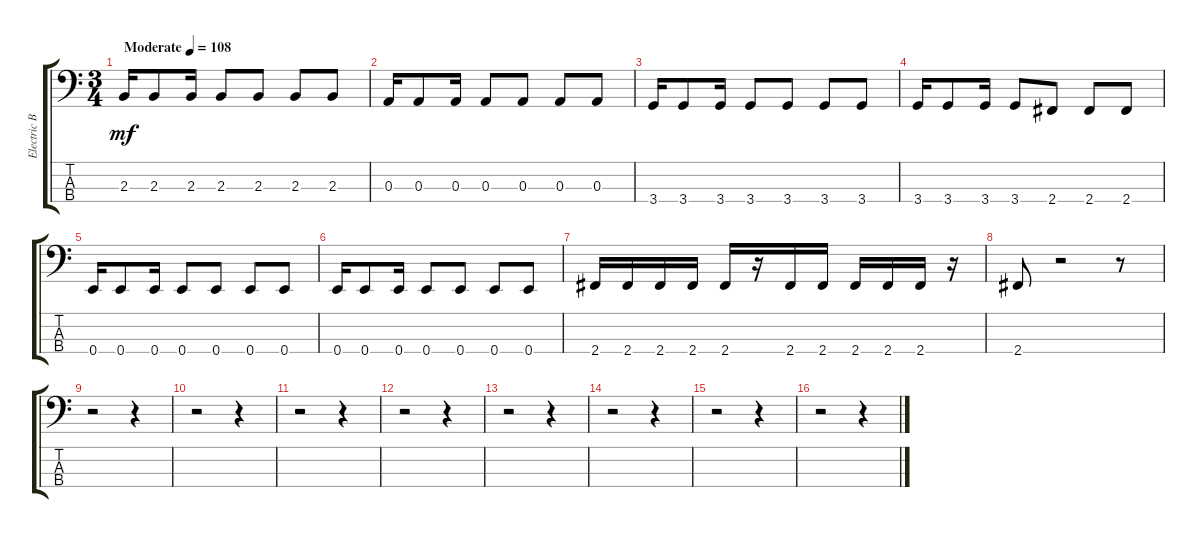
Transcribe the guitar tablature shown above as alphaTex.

\track ("Electric Bass" "Electric B") {instrument electricbassfinger}
\staff {score tabs}
\tuning (G2 D2 A1 E1) {hide}
\ts (3 4)
\tempo (108 "Moderate")
\clef f4
\ks c
2.3.16{dy mf instrument electricbassfinger} 2.3.8 2.3.16 2.3.8 2.3.8 2.3.8 2.3.8 |
0.3.16 0.3.8 0.3.16 0.3.8 0.3.8 0.3.8 0.3.8 |
3.4.16 3.4.8 3.4.16 3.4.8 3.4.8 3.4.8 3.4.8 |
3.4.16 3.4.8 3.4.16 3.4.8 2.4.8 2.4.8 2.4.8 |
0.4.16 0.4.8 0.4.16 0.4.8 0.4.8 0.4.8 0.4.8 |
0.4.16 0.4.8 0.4.16 0.4.8 0.4.8 0.4.8 0.4.8 |
2.4.16 2.4.16 2.4.16 2.4.16 2.4.16 r.16 2.4.16 2.4.16 2.4.16 2.4.16 2.4.16 r.16 |
2.4.8 r.2 r.8 |
r.2 r.4 |
r.2 r.4 |
r.2 r.4 |
r.2 r.4 |
r.2 r.4 |
r.2 r.4 |
r.2 r.4 |
r.2 r.4
